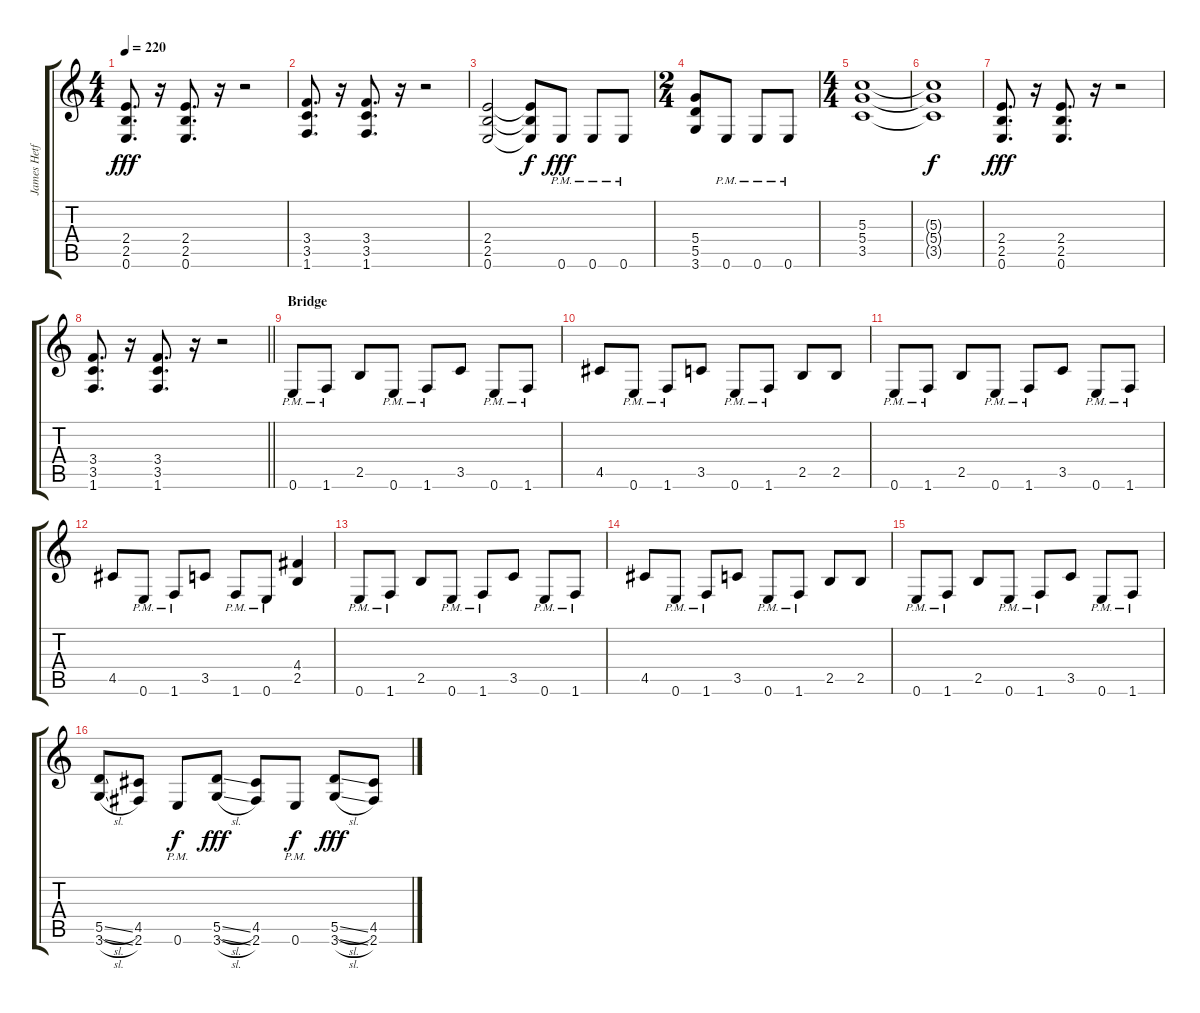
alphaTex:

\track ("James Hetfield" "James Hetf") {instrument distortionguitar}
\staff {score tabs}
\tuning (E4 B3 G3 D3 A2 E2) {hide}
\ts (4 4)
\tempo 220
\clef g2
\ks c
(2.4 2.5 0.6).8{d dy fff} r.16 (2.4 2.5 0.6).8{d} r.16 r.2 |
(3.4 3.5 1.6).8{d} r.16 (3.4 3.5 1.6).8{d} r.16 r.2 |
(2.4 2.5 0.6).2 (2.4{t} 2.5{t} 0.6{t}).8{dy f} 0.6{pm}.8{dy fff} 0.6{pm}.8 0.6{pm}.8 |
\ts (2 4)
(5.4 5.5 3.6).8 0.6{pm}.8 0.6{pm}.8 0.6{pm}.8 |
\ts (4 4)
(5.3 5.4 3.5).1 |
(5.3{t} 5.4{t} 3.5{t}).1{dy f} |
(2.4 2.5 0.6).8{d dy fff} r.16 (2.4 2.5 0.6).8{d} r.16 r.2 |
\barLineRight lightlight
(3.4 3.5 1.6).8{d} r.16 (3.4 3.5 1.6).8{d} r.16 r.2 |
\section ("" "Bridge")
0.6{pm}.8 1.6{pm}.8 2.5.8 0.6{pm}.8 1.6{pm}.8 3.5.8 0.6{pm}.8 1.6{pm}.8 |
4.5.8 0.6{pm}.8 1.6{pm}.8 3.5.8 0.6{pm}.8 1.6{pm}.8 2.5.8 2.5.8 |
0.6{pm}.8 1.6{pm}.8 2.5.8 0.6{pm}.8 1.6{pm}.8 3.5.8 0.6{pm}.8 1.6{pm}.8 |
4.5.8 0.6{pm}.8 1.6{pm}.8 3.5.8 1.6{pm}.8 0.6{pm}.8 (4.4 2.5).4 |
0.6{pm}.8 1.6{pm}.8 2.5.8 0.6{pm}.8 1.6{pm}.8 3.5.8 0.6{pm}.8 1.6{pm}.8 |
4.5.8 0.6{pm}.8 1.6{pm}.8 3.5.8 0.6{pm}.8 1.6{pm}.8 2.5.8 2.5.8 |
0.6{pm}.8 1.6{pm}.8 2.5.8 0.6{pm}.8 1.6{pm}.8 3.5.8 0.6{pm}.8 1.6{pm}.8 |
(5.5{sl} 3.6{sl}).8 (4.5 2.6).8 0.6{pm}.8{dy f} (5.5{sl} 3.6{sl}).8{dy fff} (4.5 2.6).8 0.6{pm}.8{dy f} (5.5{sl} 3.6{sl}).8{dy fff} (4.5 2.6).8
